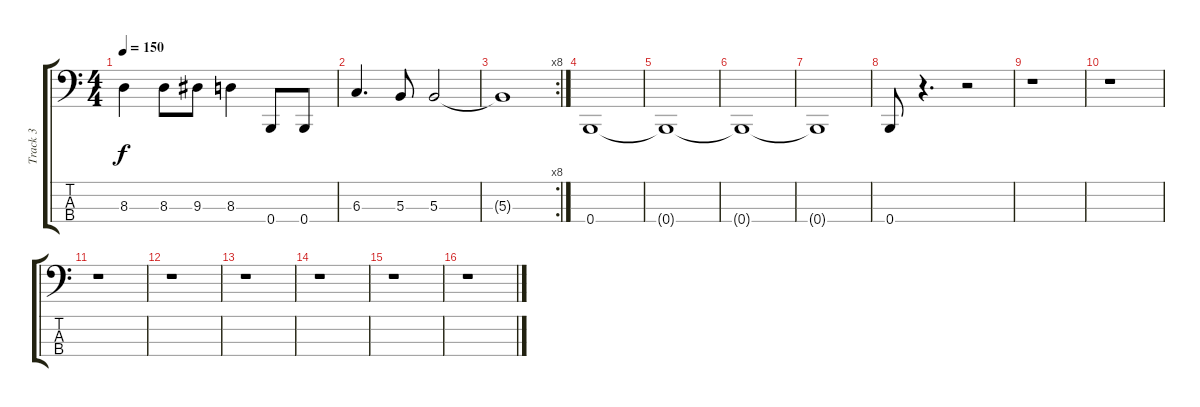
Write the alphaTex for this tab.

\track ("Track 3" "Track 3") {instrument electricbasspick}
\staff {score tabs}
\tuning (E2 B1 Gb1 B0) {hide}
\ts (4 4)
\tempo 150
\clef f4
\ks c
8.3{t}.4{dy f} 8.3.8 9.3.8 8.3.4 0.4.8 0.4.8 |
6.3.4{d} 5.3.8 5.3.2 |
\rc 8
5.3{t}.1 |
0.4.1 |
0.4{t}.1 |
0.4{t}.1 |
0.4{t}.1 |
0.4.8 r.4{d} r.2 |
r.1 |
r.1 |
r.1 |
r.1 |
r.1 |
r.1 |
r.1 |
r.1
